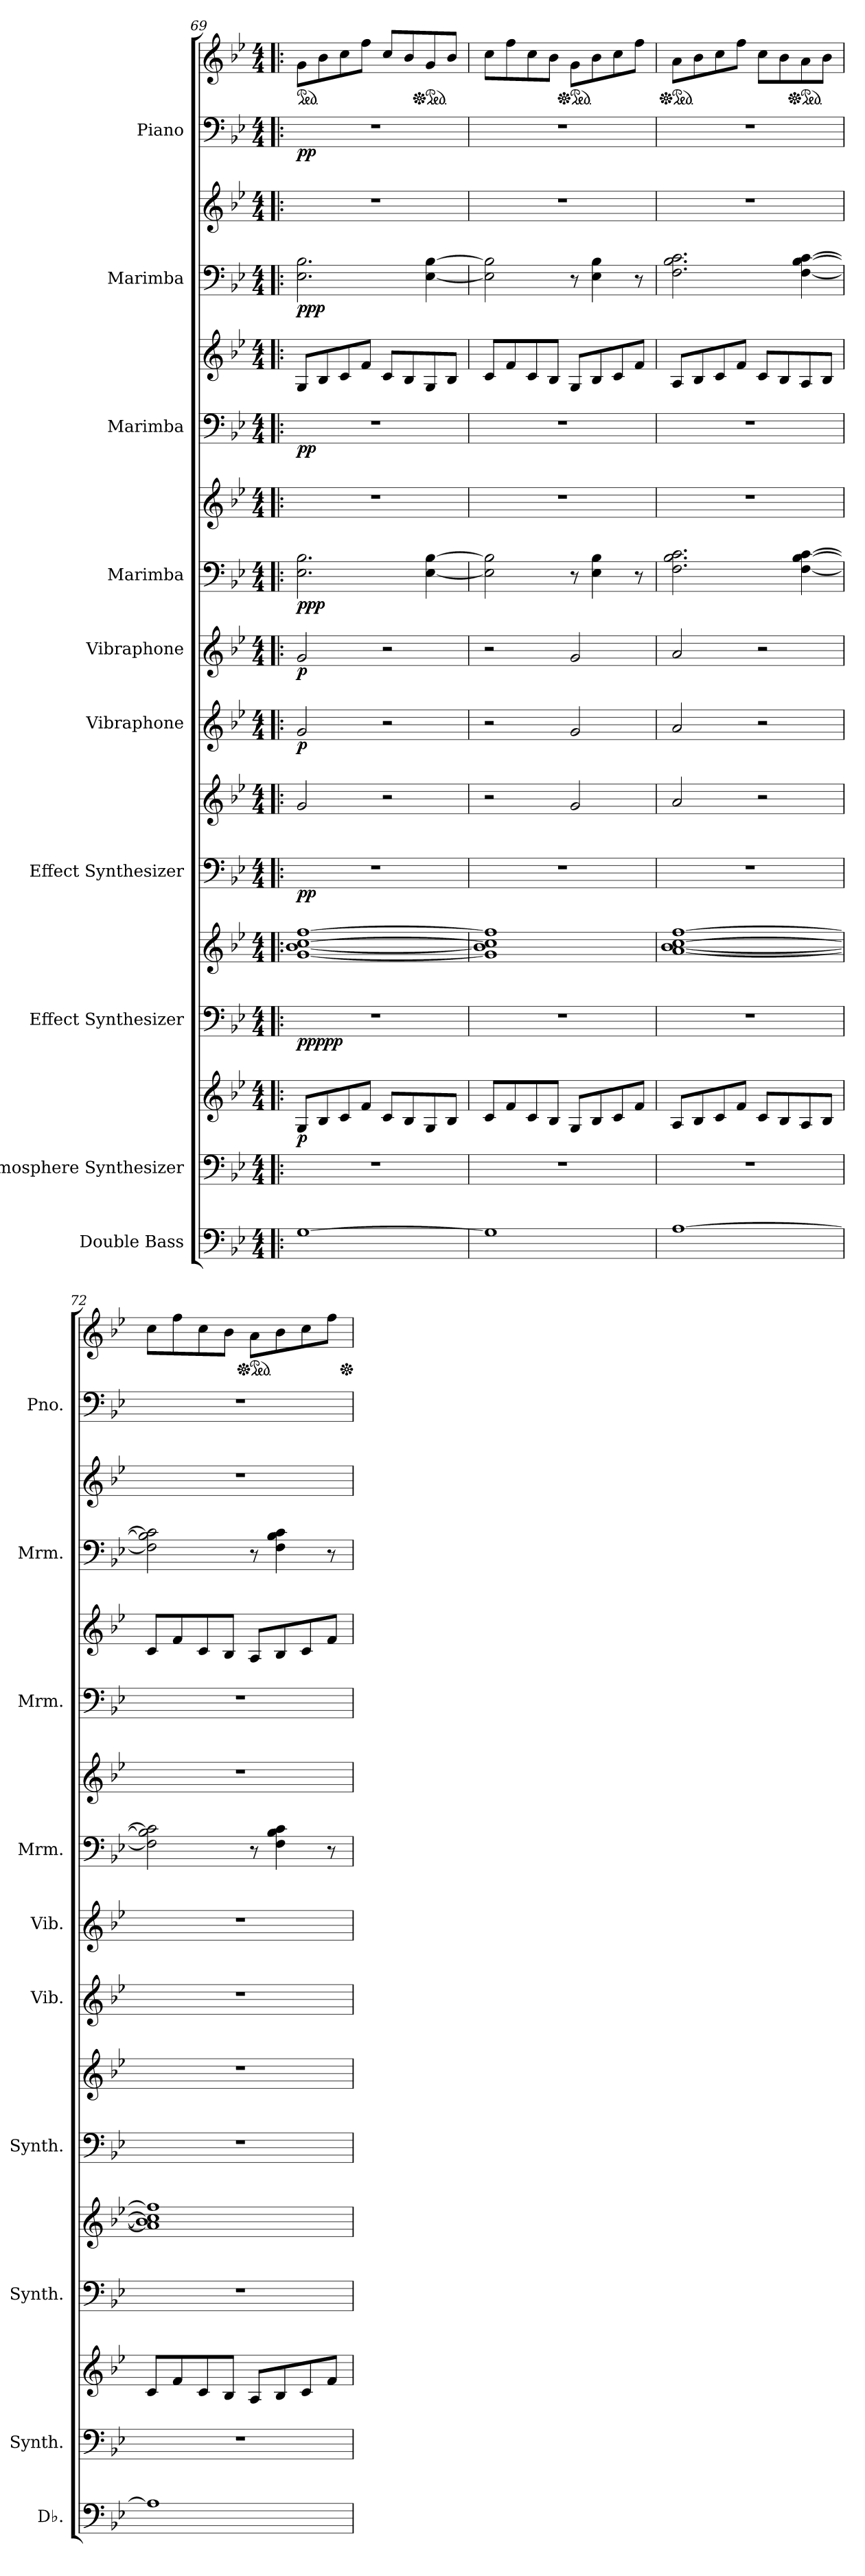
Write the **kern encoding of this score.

**kern	**kern	**kern	**dynam	**kern	**kern	**dynam	**kern	**kern	**dynam	**kern	**dynam	**kern	**dynam	**kern	**kern	**dynam	**kern	**kern	**dynam	**kern	**kern	**dynam	**kern	**kern	**dynam
*part10	*part9	*part9	*part9	*part8	*part8	*part8	*part7	*part7	*part7	*part6	*part6	*part5	*part5	*part4	*part4	*part4	*part3	*part3	*part3	*part2	*part2	*part2	*part1	*part1	*part1
*staff17	*staff16	*staff15	*staff15/16	*staff14	*staff13	*staff13/14	*staff12	*staff11	*staff11/12	*staff10	*staff10	*staff9	*staff9	*staff8	*staff7	*staff7/8	*staff6	*staff5	*staff5/6	*staff4	*staff3	*staff3/4	*staff2	*staff1	*staff1/2
*I"Double Bass	*I"Atmosphere Synthesizer	*	*	*I"Effect Synthesizer	*	*	*I"Effect Synthesizer	*	*	*I"Vibraphone	*	*I"Vibraphone	*	*I"Marimba	*	*	*I"Marimba	*	*	*I"Marimba	*	*	*I"Piano	*	*
*I'Db.	*I'Synth.	*	*	*I'Synth.	*	*	*I'Synth.	*	*	*I'Vib.	*	*I'Vib.	*	*I'Mrm.	*	*	*I'Mrm.	*	*	*I'Mrm.	*	*	*I'Pno.	*	*
!!LO:PB:g=z
*clefF4	*clefF4	*clefG2	*	*clefF4	*clefG2	*	*clefF4	*clefG2	*	*clefG2	*	*clefG2	*	*clefF4	*clefG2	*	*clefF4	*clefG2	*	*clefF4	*clefG2	*	*clefF4	*clefG2	*
*ITrd7c12	*	*	*	*	*	*	*	*	*	*	*	*	*	*	*	*	*	*	*	*	*	*	*	*	*
*k[b-e-]	*k[b-e-]	*k[b-e-]	*	*k[b-e-]	*k[b-e-]	*	*k[b-e-]	*k[b-e-]	*	*k[b-e-]	*	*k[b-e-]	*	*k[b-e-]	*k[b-e-]	*	*k[b-e-]	*k[b-e-]	*	*k[b-e-]	*k[b-e-]	*	*k[b-e-]	*k[b-e-]	*
*M4/4	*M4/4	*M4/4	*	*M4/4	*M4/4	*	*M4/4	*M4/4	*	*M4/4	*	*M4/4	*	*M4/4	*M4/4	*	*M4/4	*M4/4	*	*M4/4	*M4/4	*	*M4/4	*M4/4	*
*	*	*	*	*	*	*	*	*	*	*	*	*	*	*	*	*	*	*	*	*	*	*	*	*ped	*
=69!|:	=69!|:	=69!|:	=69!|:	=69!|:	=69!|:	=69!|:	=69!|:	=69!|:	=69!|:	=69!|:	=69!|:	=69!|:	=69!|:	=69!|:	=69!|:	=69!|:	=69!|:	=69!|:	=69!|:	=69!|:	=69!|:	=69!|:	=69!|:	=69!|:	=69!|:
!	!	!	!LO:DY:b	!	!	!LO:DY:b=2	!	!	!	!	!	!	!	!	!	!	!	!	!	!	!	!	!	!	!
!	!	!	!	!	!	!LO:DY:n=1:b	!	!	!	!	!	!	!	!	!	!	!	!	!	!	!	!	!	!	!
!	!	!	!	!	!	!LO:DY:n=2:b	!	!	!	!	!	!	!	!	!	!	!	!	!	!	!	!	!	!	!
!	!	!	!	!	!	!LO:DY:n=3:b	!	!	!	!	!	!	!	!	!	!	!	!	!	!	!	!	!	!	!
!	!	!	!	!	!	!LO:DY:n=4:b	!	!	!LO:DY:b=2	!	!	!	!	!	!	!	!	!	!	!	!	!	!	!	!
!	!	!	!	!	!	!	!	!	!LO:DY:n=1:b	!	!LO:DY:b	!	!LO:DY:b	!	!	!LO:DY:b=2	!	!	!	!	!	!	!	!	!
!	!	!	!	!	!	!	!	!	!	!	!	!	!	!	!	!LO:DY:n=1:b=2	!	!	!	!	!	!	!	!	!
!	!	!	!	!	!	!	!	!	!	!	!	!	!	!	!	!LO:DY:n=2:b	!	!	!LO:DY:b=2	!	!	!	!	!	!
!	!	!	!	!	!	!	!	!	!	!	!	!	!	!	!	!	!	!	!LO:DY:n=1:b	!	!	!LO:DY:b=2	!	!	!
!	!	!	!	!	!	!	!	!	!	!	!	!	!	!	!	!	!	!	!	!	!	!LO:DY:n=1:b=2	!	!	!
!	!	!	!	!	!	!	!	!	!	!	!	!	!	!	!	!	!	!	!	!	!	!LO:DY:n=2:b	!	!	!LO:DY:b=2
!	!	!	!	!	!	!	!	!	!	!	!	!	!	!	!	!	!	!	!	!	!	!	!	!	!LO:DY:n=1:b
[1GG	1r	8G/L	p	1r	[1g [1b- [1cc [1ff	p p p p p	1r	2g/	p p	2g/	p	2g/	p	2.E-\ 2.B-\	1r	p p p	1r	8G/L	p p	2.E-\ 2.B-\	1r	p p p	1r	8g\L	p p
.	.	8B-/	.	.	.	.	.	.	.	.	.	.	.	.	.	.	.	8B-/	.	.	.	.	.	8b-\	.
.	.	8c/	.	.	.	.	.	.	.	.	.	.	.	.	.	.	.	8c/	.	.	.	.	.	8cc\	.
.	.	8f/J	.	.	.	.	.	.	.	.	.	.	.	.	.	.	.	8f/J	.	.	.	.	.	8ff\J	.
.	.	8c/L	.	.	.	.	.	2r	.	2r	.	2r	.	.	.	.	.	8c/L	.	.	.	.	.	8cc/L	.
.	.	8B-/	.	.	.	.	.	.	.	.	.	.	.	.	.	.	.	8B-/	.	.	.	.	.	8b-/	.
*	*	*	*	*	*	*	*	*	*	*	*	*	*	*	*	*	*	*	*	*	*	*	*	*Xped	*
*	*	*	*	*	*	*	*	*	*	*	*	*	*	*	*	*	*	*	*	*	*	*	*	*ped	*
.	.	8G/	.	.	.	.	.	.	.	.	.	.	.	[4E-\ [4B-\	.	.	.	8G/	.	[4E-\ [4B-\	.	.	.	8g/	.
.	.	8B-/J	.	.	.	.	.	.	.	.	.	.	.	.	.	.	.	8B-/J	.	.	.	.	.	8b-/J	.
=70	=70	=70	=70	=70	=70	=70	=70	=70	=70	=70	=70	=70	=70	=70	=70	=70	=70	=70	=70	=70	=70	=70	=70	=70	=70
1GG]	1r	8c/L	.	1r	1g] 1b-] 1cc] 1ff]	.	1r	2r	.	2r	.	2r	.	2E-\] 2B-\]	1r	.	1r	8c/L	.	2E-\] 2B-\]	1r	.	1r	8cc\L	.
.	.	8f/	.	.	.	.	.	.	.	.	.	.	.	.	.	.	.	8f/	.	.	.	.	.	8ff\	.
.	.	8c/	.	.	.	.	.	.	.	.	.	.	.	.	.	.	.	8c/	.	.	.	.	.	8cc\	.
.	.	8B-/J	.	.	.	.	.	.	.	.	.	.	.	.	.	.	.	8B-/J	.	.	.	.	.	8b-\J	.
*	*	*	*	*	*	*	*	*	*	*	*	*	*	*	*	*	*	*	*	*	*	*	*	*Xped	*
*	*	*	*	*	*	*	*	*	*	*	*	*	*	*	*	*	*	*	*	*	*	*	*	*ped	*
.	.	8G/L	.	.	.	.	.	2g/	.	2g/	.	2g/	.	8r	.	.	.	8G/L	.	8r	.	.	.	8g\L	.
.	.	8B-/	.	.	.	.	.	.	.	.	.	.	.	4E-\ 4B-\	.	.	.	8B-/	.	4E-\ 4B-\	.	.	.	8b-\	.
.	.	8c/	.	.	.	.	.	.	.	.	.	.	.	.	.	.	.	8c/	.	.	.	.	.	8cc\	.
.	.	8f/J	.	.	.	.	.	.	.	.	.	.	.	8r	.	.	.	8f/J	.	8r	.	.	.	8ff\J	.
=71	=71	=71	=71	=71	=71	=71	=71	=71	=71	=71	=71	=71	=71	=71	=71	=71	=71	=71	=71	=71	=71	=71	=71	=71	=71
*	*	*	*	*	*	*	*	*	*	*	*	*	*	*	*	*	*	*	*	*	*	*	*	*Xped	*
*	*	*	*	*	*	*	*	*	*	*	*	*	*	*	*	*	*	*	*	*	*	*	*	*ped	*
[1AA	1r	8A/L	.	1r	[1a [1b- [1cc [1ff	.	1r	2a/	.	2a/	.	2a/	.	2.F\ 2.B-\ 2.c\	1r	.	1r	8A/L	.	2.F\ 2.B-\ 2.c\	1r	.	1r	8a\L	.
.	.	8B-/	.	.	.	.	.	.	.	.	.	.	.	.	.	.	.	8B-/	.	.	.	.	.	8b-\	.
.	.	8c/	.	.	.	.	.	.	.	.	.	.	.	.	.	.	.	8c/	.	.	.	.	.	8cc\	.
.	.	8f/J	.	.	.	.	.	.	.	.	.	.	.	.	.	.	.	8f/J	.	.	.	.	.	8ff\J	.
.	.	8c/L	.	.	.	.	.	2r	.	2r	.	2r	.	.	.	.	.	8c/L	.	.	.	.	.	8cc\L	.
.	.	8B-/	.	.	.	.	.	.	.	.	.	.	.	.	.	.	.	8B-/	.	.	.	.	.	8b-\	.
*	*	*	*	*	*	*	*	*	*	*	*	*	*	*	*	*	*	*	*	*	*	*	*	*Xped	*
*	*	*	*	*	*	*	*	*	*	*	*	*	*	*	*	*	*	*	*	*	*	*	*	*ped	*
.	.	8A/	.	.	.	.	.	.	.	.	.	.	.	[4F\ [4B-\ [4c\	.	.	.	8A/	.	[4F\ [4B-\ [4c\	.	.	.	8a\	.
.	.	8B-/J	.	.	.	.	.	.	.	.	.	.	.	.	.	.	.	8B-/J	.	.	.	.	.	8b-\J	.
=72	=72	=72	=72	=72	=72	=72	=72	=72	=72	=72	=72	=72	=72	=72	=72	=72	=72	=72	=72	=72	=72	=72	=72	=72	=72
1AA]	1r	8c/L	.	1r	1a] 1b-] 1cc] 1ff]	.	1r	1r	.	1r	.	1r	.	2F\] 2B-\] 2c\]	1r	.	1r	8c/L	.	2F\] 2B-\] 2c\]	1r	.	1r	8cc\L	.
.	.	8f/	.	.	.	.	.	.	.	.	.	.	.	.	.	.	.	8f/	.	.	.	.	.	8ff\	.
.	.	8c/	.	.	.	.	.	.	.	.	.	.	.	.	.	.	.	8c/	.	.	.	.	.	8cc\	.
.	.	8B-/J	.	.	.	.	.	.	.	.	.	.	.	.	.	.	.	8B-/J	.	.	.	.	.	8b-\J	.
*	*	*	*	*	*	*	*	*	*	*	*	*	*	*	*	*	*	*	*	*	*	*	*	*Xped	*
*	*	*	*	*	*	*	*	*	*	*	*	*	*	*	*	*	*	*	*	*	*	*	*	*ped	*
.	.	8A/L	.	.	.	.	.	.	.	.	.	.	.	8r	.	.	.	8A/L	.	8r	.	.	.	8a\L	.
.	.	8B-/	.	.	.	.	.	.	.	.	.	.	.	4F\ 4B-\ 4c\	.	.	.	8B-/	.	4F\ 4B-\ 4c\	.	.	.	8b-\	.
.	.	8c/	.	.	.	.	.	.	.	.	.	.	.	.	.	.	.	8c/	.	.	.	.	.	8cc\	.
.	.	8f/J	.	.	.	.	.	.	.	.	.	.	.	8r	.	.	.	8f/J	.	8r	.	.	.	8ff\J	.
*	*	*	*	*	*	*	*	*	*	*	*	*	*	*	*	*	*	*	*	*	*	*	*	*Xped	*
=	=	=	=	=	=	=	=	=	=	=	=	=	=	=	=	=	=	=	=	=	=	=	=	=	=
*-	*-	*-	*-	*-	*-	*-	*-	*-	*-	*-	*-	*-	*-	*-	*-	*-	*-	*-	*-	*-	*-	*-	*-	*-	*-
